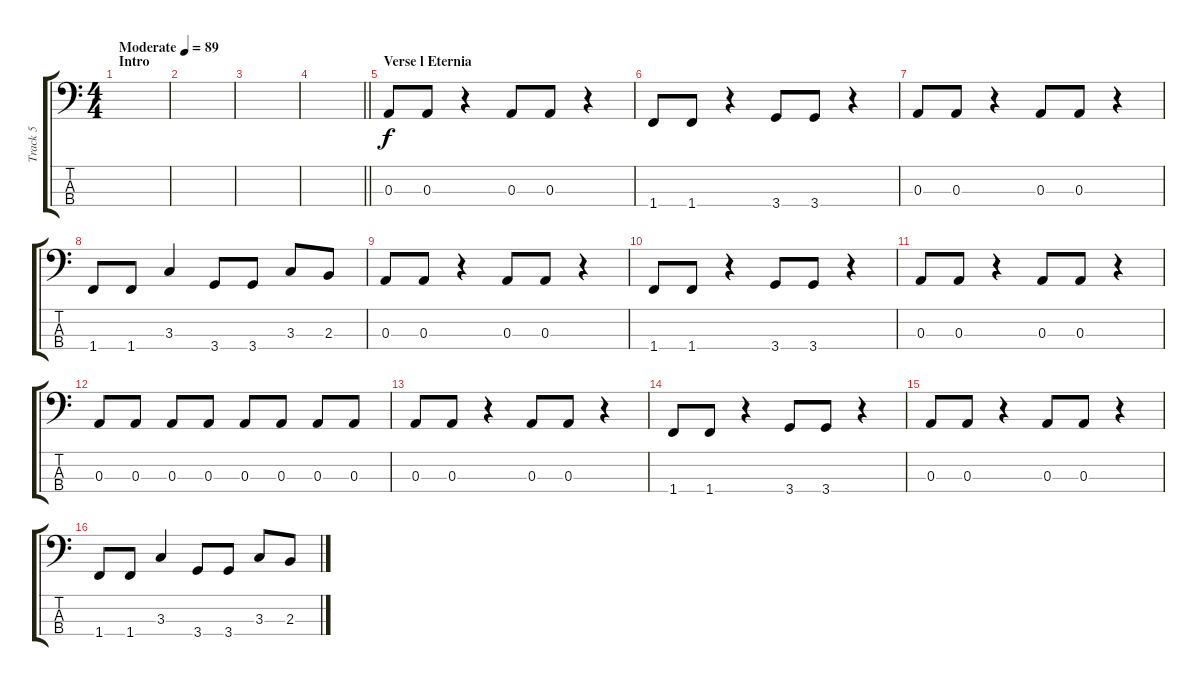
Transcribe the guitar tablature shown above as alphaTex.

\track ("Track 5" "Track 5") {instrument electricbassfinger}
\staff {score tabs}
\tuning (G2 D2 A1 E1) {hide}
\ts (4 4)
\section ("" "Intro")
\tempo (89 "Moderate")
\clef f4
\ks c
|
|
|
\barLineRight lightlight
|
\section ("" "Verse l Eternia")
0.3.8 0.3.8 r.4 0.3.8 0.3.8 r.4 |
1.4.8 1.4.8 r.4 3.4.8 3.4.8 r.4 |
0.3.8 0.3.8 r.4 0.3.8 0.3.8 r.4 |
1.4.8 1.4.8 3.3.4 3.4.8 3.4.8 3.3.8 2.3.8 |
0.3.8 0.3.8 r.4 0.3.8 0.3.8 r.4 |
1.4.8 1.4.8 r.4 3.4.8 3.4.8 r.4 |
0.3.8 0.3.8 r.4 0.3.8 0.3.8 r.4 |
0.3.8 0.3.8 0.3.8 0.3.8 0.3.8 0.3.8 0.3.8 0.3.8 |
0.3.8 0.3.8 r.4 0.3.8 0.3.8 r.4 |
1.4.8 1.4.8 r.4 3.4.8 3.4.8 r.4 |
0.3.8 0.3.8 r.4 0.3.8 0.3.8 r.4 |
1.4.8 1.4.8 3.3.4 3.4.8 3.4.8 3.3.8 2.3.8
